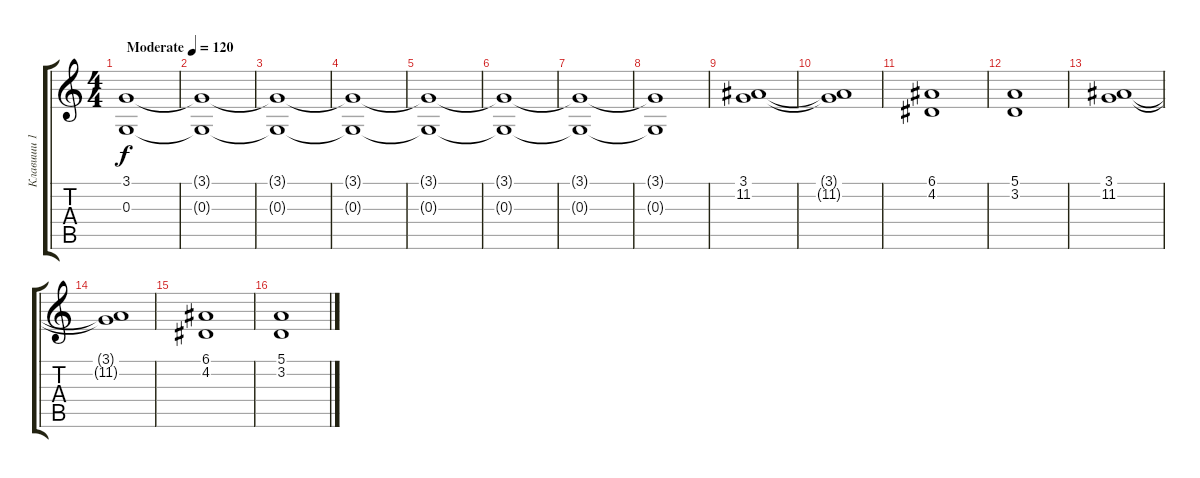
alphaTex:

\track ("Клавиши 1" "Клавиши 1") {instrument choiraahs}
\staff {score tabs}
\tuning (E4 B3 G3 D3 A2 E2) {hide}
\ts (4 4)
\tempo (120 "Moderate")
\clef g2
\ks c
(3.1 0.3).1{dy f volume 5 instrument choiraahs} |
(3.1{t} 0.3{t}).1 |
(3.1{t} 0.3{t}).1 |
(3.1{t} 0.3{t}).1 |
(3.1{t} 0.3{t}).1{volume 10} |
(3.1{t} 0.3{t}).1 |
(3.1{t} 0.3{t}).1 |
(3.1{t} 0.3{t}).1 |
(3.1 11.2).1 |
(3.1{t} 11.2{t}).1 |
(6.1 4.2).1 |
(5.1 3.2).1 |
(3.1 11.2).1 |
(3.1{t} 11.2{t}).1 |
(6.1 4.2).1 |
(5.1 3.2).1
